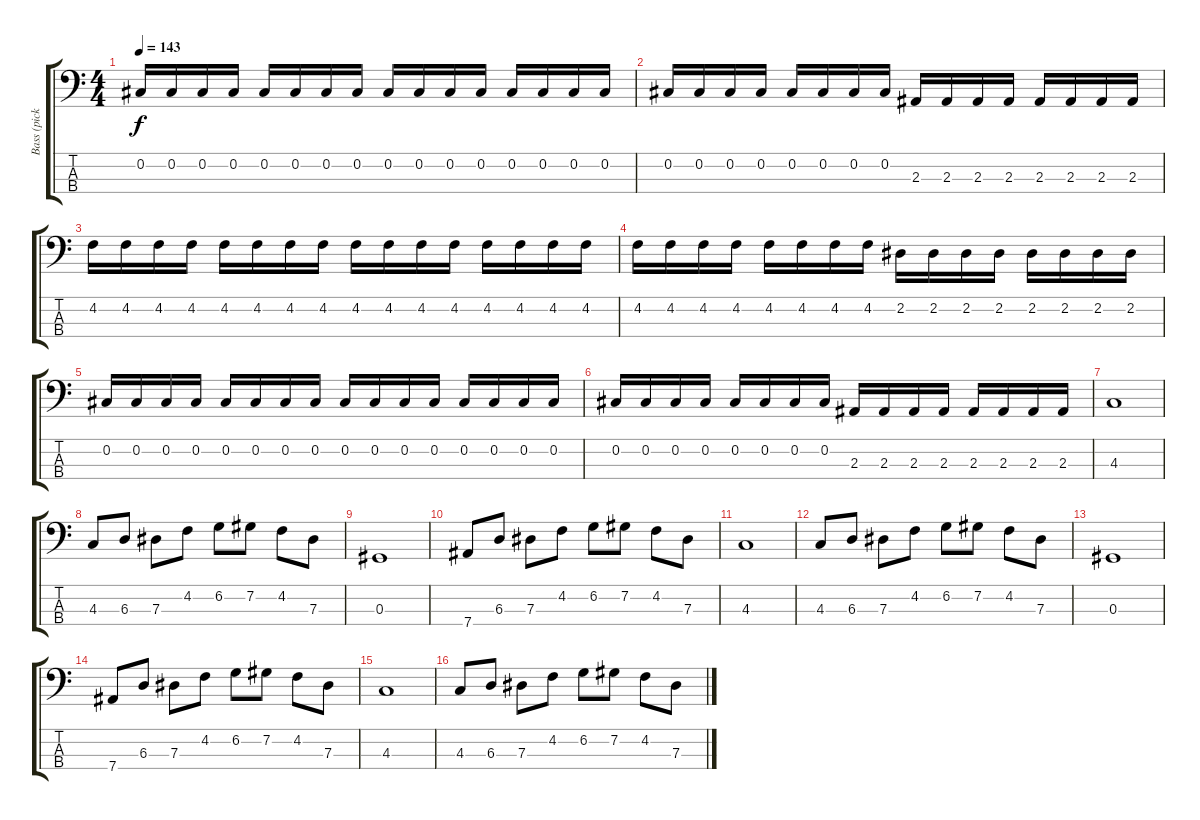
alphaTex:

\track ("Bass (pick)" "Bass (pick") {instrument electricbassfinger}
\staff {score tabs}
\tuning (Gb2 Db2 Ab1 Eb1) {hide}
\ts (4 4)
\tempo 143
\clef f4
\ks c
0.2.16{dy f} 0.2.16 0.2.16 0.2.16 0.2.16 0.2.16 0.2.16 0.2.16 0.2.16 0.2.16 0.2.16 0.2.16 0.2.16 0.2.16 0.2.16 0.2.16 |
0.2.16 0.2.16 0.2.16 0.2.16 0.2.16 0.2.16 0.2.16 0.2.16 2.3.16 2.3.16 2.3.16 2.3.16 2.3.16 2.3.16 2.3.16 2.3.16 |
4.2.16 4.2.16 4.2.16 4.2.16 4.2.16 4.2.16 4.2.16 4.2.16 4.2.16 4.2.16 4.2.16 4.2.16 4.2.16 4.2.16 4.2.16 4.2.16 |
4.2.16 4.2.16 4.2.16 4.2.16 4.2.16 4.2.16 4.2.16 4.2.16 2.2.16 2.2.16 2.2.16 2.2.16 2.2.16 2.2.16 2.2.16 2.2.16 |
0.2.16 0.2.16 0.2.16 0.2.16 0.2.16 0.2.16 0.2.16 0.2.16 0.2.16 0.2.16 0.2.16 0.2.16 0.2.16 0.2.16 0.2.16 0.2.16 |
0.2.16 0.2.16 0.2.16 0.2.16 0.2.16 0.2.16 0.2.16 0.2.16 2.3.16 2.3.16 2.3.16 2.3.16 2.3.16 2.3.16 2.3.16 2.3.16 |
4.3.1 |
4.3.8 6.3.8 7.3.8 4.2.8 6.2.8 7.2.8 4.2.8 7.3.8 |
0.3.1 |
7.4.8 6.3.8 7.3.8 4.2.8 6.2.8 7.2.8 4.2.8 7.3.8 |
4.3.1 |
4.3.8 6.3.8 7.3.8 4.2.8 6.2.8 7.2.8 4.2.8 7.3.8 |
0.3.1 |
7.4.8 6.3.8 7.3.8 4.2.8 6.2.8 7.2.8 4.2.8 7.3.8 |
4.3.1 |
4.3.8 6.3.8 7.3.8 4.2.8 6.2.8 7.2.8 4.2.8 7.3.8
